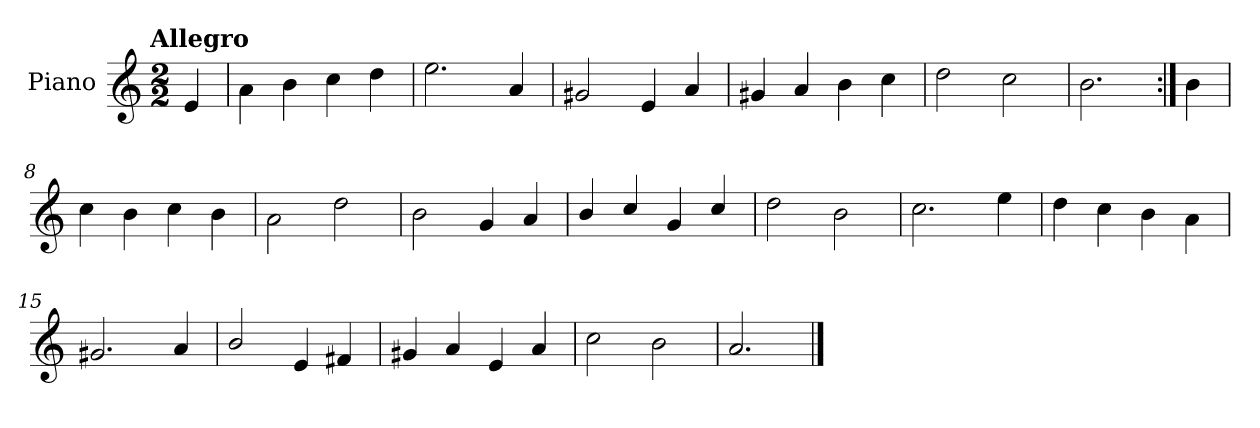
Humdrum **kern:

**kern
*part1
*staff1
*I"Piano
*I'Pno.
*clefG2
*k[]
!!LO:TX:omd:t=Allegro
*M2/2
*MM144
=
4e/
=1
4a\
4b\
4cc\
4dd\
=2
2.ee\
4a/
=3
2g#X/
4e/
4a/
=4
4g#X/
4a/
4b\
4cc\
=5
2dd\
2cc\
!!LO:LB:g=z
=6
2.b\
=7:|!
4b\
=8
4cc\
4b\
4cc\
4b\
=9
2a\
2dd\
=10
2b\
4g/
4a/
=11
4b/
4cc/
4g/
4cc/
=12
2dd\
2b\
=13
2.cc\
4ee\
=14
4dd\
4cc\
4b\
4a\
!!LO:LB:g=z
=15
2.g#X/
4a/
=16
2b/
4e/
4f#X/
=17
4g#X/
4a/
4e/
4a/
=18
2cc\
2b\
=19
2.a/
==
*-
